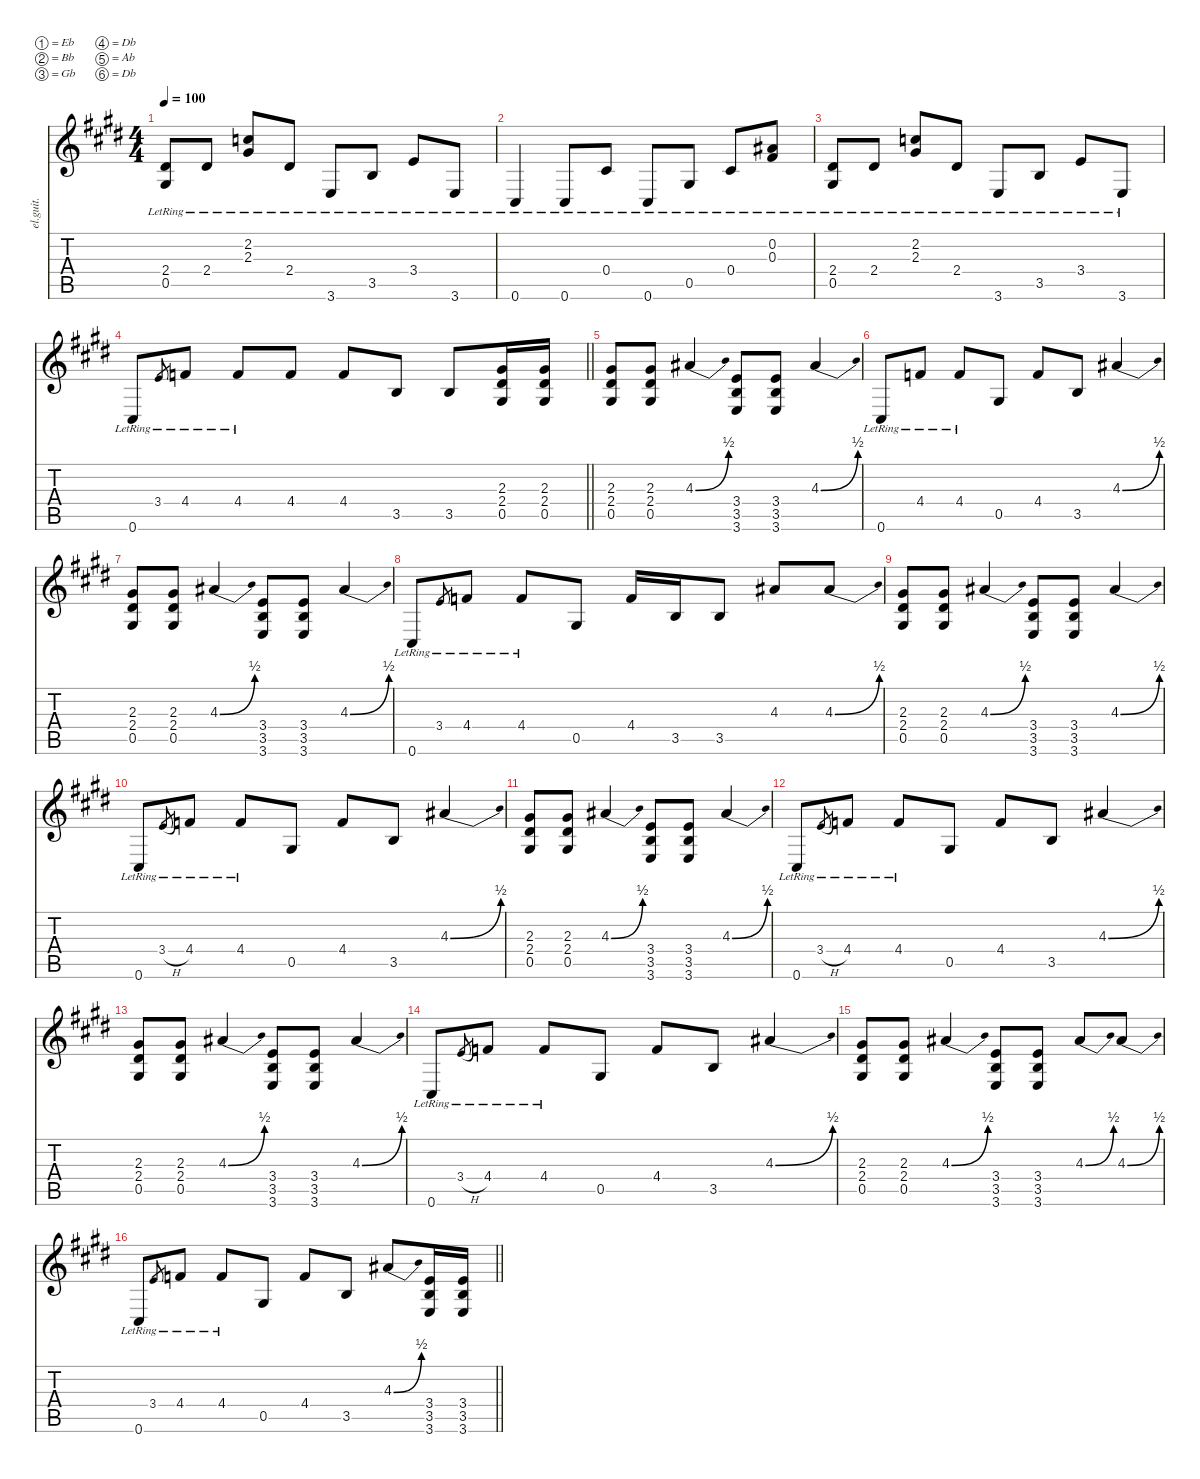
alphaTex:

\defaultSystemsLayout 4
\hideDynamics
\bracketExtendMode nobrackets
\otherSystemsTrackNameOrientation horizontal
\track ("Guitar 1" "el.guit.") {defaultSystemsLayout 4 mute instrument electricguitarclean}
\staff {score tabs}
\tuning (Eb4 Bb3 Gb3 Db3 Ab2 Db2)
\ts (4 4)
\tempo 100
\clef g2
\ks c#minor
(2.4{lr acc #} 0.5{lr acc #}).8{dy f beam Up} 2.4{lr acc #}.8{beam Up} (2.2{lr acc forcenatural} 2.3{lr acc #}).8{beam Up} 2.4{lr acc #}.8{beam Up} 3.6{lr acc forcenatural}.8{beam Up} 3.5{lr acc forcenatural}.8{beam Up} 3.4{lr acc forcenatural}.8{beam Up} 3.6{lr acc forcenatural}.8{beam Up} |
0.6{lr acc #}.4{beam Up} 0.6{lr acc #}.8{beam Up} 0.4{lr acc #}.8{beam Up} 0.6{lr acc #}.8{beam Up} 0.5{lr acc #}.8{beam Up} 0.4{lr acc #}.8{beam Up} (0.2{lr acc #} 0.3{lr acc #}).8{beam Up} |
(2.4{lr acc #} 0.5{lr acc #}).8{beam Up} 2.4{lr acc #}.8{beam Up} (2.2{lr acc forcenatural} 2.3{lr acc #}).8{beam Up} 2.4{lr acc #}.8{beam Up} 3.6{lr acc forcenatural}.8{beam Up} 3.5{lr acc forcenatural}.8{beam Up} 3.4{lr acc forcenatural}.8{beam Up} 3.6{lr acc forcenatural}.8{beam Up} |
\barLineRight lightlight
0.6{lr acc #}.8{instrument distortionguitar beam Up} 3.4{lr acc forcenatural}.8{gr dy mf beam Up} 4.4{lr acc forcenatural}.8{dy f beam Up} 4.4{lr acc forcenatural}.8{beam Up} 4.4{acc forcenatural}.8{beam Up} 4.4{acc forcenatural}.8{beam Up} 3.5{acc forcenatural}.8{beam Up} 3.5{acc forcenatural}.8{beam Up} (2.3{acc #} 2.4{acc #} 0.5{acc #}).16{beam Up} (2.3{acc #} 2.4{acc #} 0.5{acc #}).16{beam Up} |
(2.3{acc #} 2.4{acc #} 0.5{acc #}).8{beam Up} (2.3{acc #} 2.4{acc #} 0.5{acc #}).8{beam Up} 4.3{be (bend 0 0 30 2) acc #}.4{beam Up} (3.4{acc forcenatural} 3.5{acc forcenatural} 3.6{acc forcenatural}).8{beam Up} (3.4{acc forcenatural} 3.5{acc forcenatural} 3.6{acc forcenatural}).8{beam Up} 4.3{be (bend 0 0 30 2) acc #}.4{beam Up} |
0.6{lr acc #}.8{beam Up} 4.4{lr acc forcenatural}.8{beam Up} 4.4{lr acc forcenatural}.8{beam Up} 0.5{acc #}.8{beam Up} 4.4{acc forcenatural}.8{beam Up} 3.5{acc forcenatural}.8{beam Up} 4.3{be (bend 0 0 30 2) acc #}.4{beam Up} |
(2.3{acc #} 2.4{acc #} 0.5{acc #}).8{beam Up} (2.3{acc #} 2.4{acc #} 0.5{acc #}).8{beam Up} 4.3{be (bend 0 0 30 2) acc #}.4{beam Up} (3.4{acc forcenatural} 3.5{acc forcenatural} 3.6{acc forcenatural}).8{beam Up} (3.4{acc forcenatural} 3.5{acc forcenatural} 3.6{acc forcenatural}).8{beam Up} 4.3{be (bend 0 0 30 2) acc #}.4{beam Up} |
0.6{lr acc #}.8{beam Up} 3.4{lr acc forcenatural}.8{gr dy mf beam Up} 4.4{lr acc forcenatural}.8{dy f beam Up} 4.4{lr acc forcenatural}.8{beam Up} 0.5{acc #}.8{beam Up} 4.4{acc forcenatural}.16{beam Up} 3.5{acc forcenatural}.16{beam Up} 3.5{acc forcenatural}.8{beam Up} 4.3{acc #}.8{beam Up} 4.3{be (bend 0 0 30 2) acc #}.8{beam Up} |
(2.3{acc #} 2.4{acc #} 0.5{acc #}).8{beam Up} (2.3{acc #} 2.4{acc #} 0.5{acc #}).8{beam Up} 4.3{be (bend 0 0 30 2) acc #}.4{beam Up} (3.4{acc forcenatural} 3.5{acc forcenatural} 3.6{acc forcenatural}).8{beam Up} (3.4{acc forcenatural} 3.5{acc forcenatural} 3.6{acc forcenatural}).8{beam Up} 4.3{be (bend 0 0 30 2) acc #}.4{beam Up} |
0.6{lr acc #}.8{beam Up} 3.4{h lr acc forcenatural}.8{gr dy mf beam Up} 4.4{lr acc forcenatural}.8{dy f beam Up} 4.4{lr acc forcenatural}.8{beam Up} 0.5{acc #}.8{beam Up} 4.4{acc forcenatural}.8{beam Up} 3.5{acc forcenatural}.8{beam Up} 4.3{be (bend 0 0 30 2) acc #}.4{beam Up} |
(2.3{acc #} 2.4{acc #} 0.5{acc #}).8{beam Up} (2.3{acc #} 2.4{acc #} 0.5{acc #}).8{beam Up} 4.3{be (bend 0 0 30 2) acc #}.4{beam Up} (3.4{acc forcenatural} 3.5{acc forcenatural} 3.6{acc forcenatural}).8{beam Up} (3.4{acc forcenatural} 3.5{acc forcenatural} 3.6{acc forcenatural}).8{beam Up} 4.3{be (bend 0 0 30 2) acc #}.4{beam Up} |
0.6{lr acc #}.8{beam Up} 3.4{h lr acc forcenatural}.8{gr dy mf beam Up} 4.4{lr acc forcenatural}.8{dy f beam Up} 4.4{lr acc forcenatural}.8{beam Up} 0.5{acc #}.8{beam Up} 4.4{acc forcenatural}.8{beam Up} 3.5{acc forcenatural}.8{beam Up} 4.3{be (bend 0 0 30 2) acc #}.4{beam Up} |
(2.3{acc #} 2.4{acc #} 0.5{acc #}).8{beam Up} (2.3{acc #} 2.4{acc #} 0.5{acc #}).8{beam Up} 4.3{be (bend 0 0 30 2) acc #}.4{beam Up} (3.4{acc forcenatural} 3.5{acc forcenatural} 3.6{acc forcenatural}).8{beam Up} (3.4{acc forcenatural} 3.5{acc forcenatural} 3.6{acc forcenatural}).8{beam Up} 4.3{be (bend 0 0 30 2) acc #}.4{beam Up} |
0.6{lr acc #}.8{beam Up} 3.4{h lr acc forcenatural}.8{gr dy mf beam Up} 4.4{lr acc forcenatural}.8{dy f beam Up} 4.4{lr acc forcenatural}.8{beam Up} 0.5{acc #}.8{beam Up} 4.4{acc forcenatural}.8{beam Up} 3.5{acc forcenatural}.8{beam Up} 4.3{be (bend 0 0 30 2) acc #}.4{beam Up} |
(2.3{acc #} 2.4{acc #} 0.5{acc #}).8{beam Up} (2.3{acc #} 2.4{acc #} 0.5{acc #}).8{beam Up} 4.3{be (bend 0 0 30 2) acc #}.4{beam Up} (3.4{acc forcenatural} 3.5{acc forcenatural} 3.6{acc forcenatural}).8{beam Up} (3.4{acc forcenatural} 3.5{acc forcenatural} 3.6{acc forcenatural}).8{beam Up} 4.3{be (bend 0 0 30 2) acc #}.8{beam Up} 4.3{be (bend 0 0 30 2) acc #}.8{beam Up} |
\barLineRight lightlight
0.6{lr acc #}.8{beam Up} 3.4{lr acc forcenatural}.8{gr dy mf beam Up} 4.4{lr acc forcenatural}.8{dy f beam Up} 4.4{lr acc forcenatural}.8{beam Up} 0.5{acc #}.8{beam Up} 4.4{acc forcenatural}.8{beam Up} 3.5{acc forcenatural}.8{beam Up} 4.3{be (bend 0 0 30 2) acc #}.8{beam Up} (3.4{acc forcenatural} 3.5{acc forcenatural} 3.6{acc forcenatural}).16{beam Up} (3.4{acc forcenatural} 3.5{acc forcenatural} 3.6{acc forcenatural}).16{beam Up}
